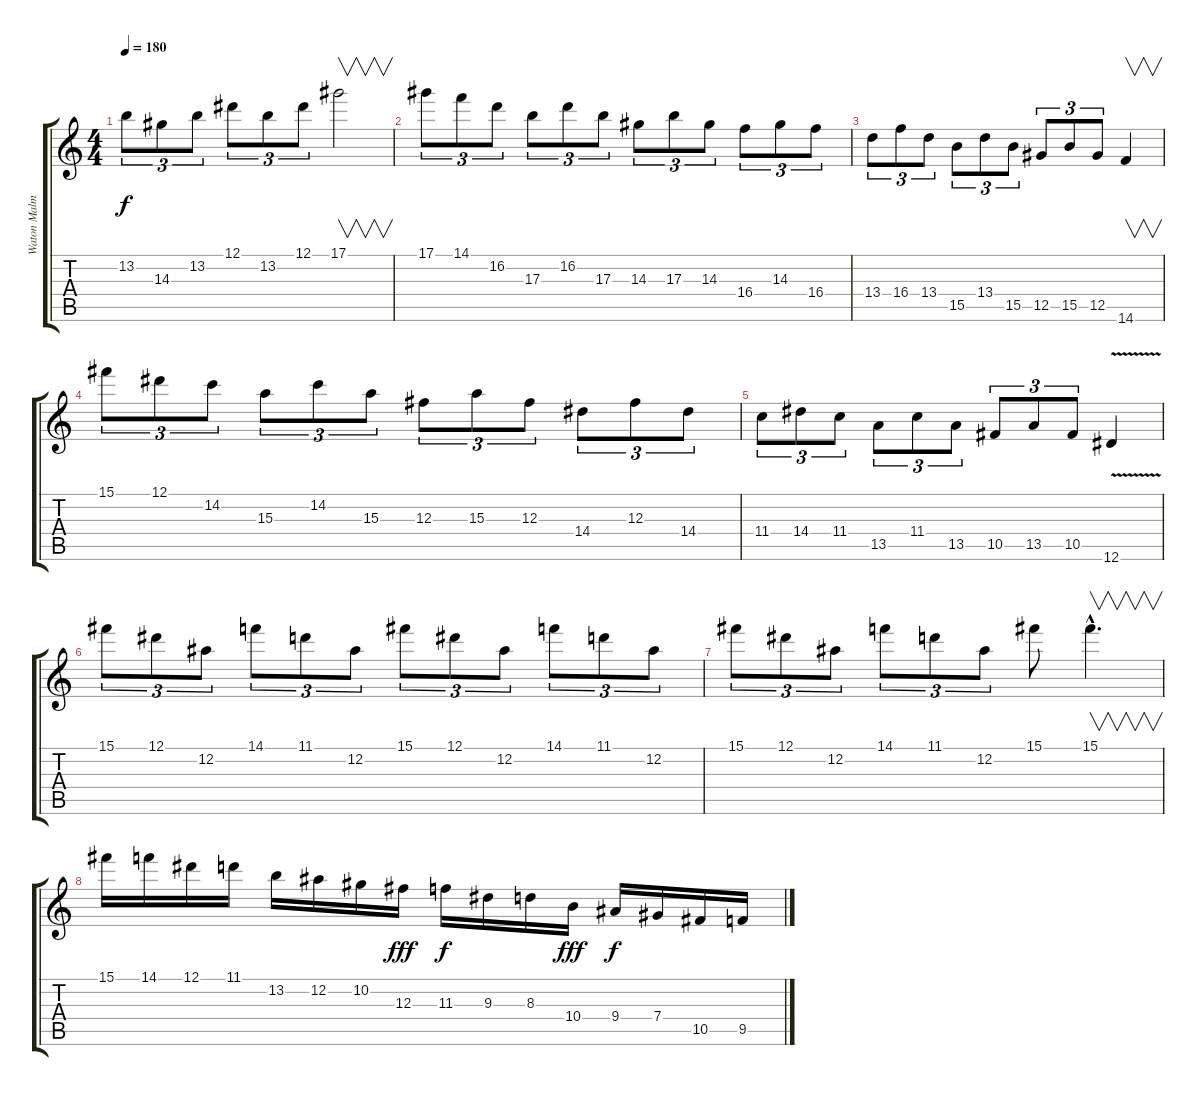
\track ("Waton Malmsteen" "Waton Malm") {instrument overdrivenguitar}
\staff {score tabs}
\tuning (Eb4 Bb3 Gb3 Db3 Ab2 Eb2) {hide}
\ts (4 4)
\tempo 180
\clef g2
\ks c
13.2.8{tu (3 2) dy f} 14.3.8{tu (3 2)} 13.2.8{tu (3 2)} 12.1.8{tu (3 2)} 13.2.8{tu (3 2)} 12.1.8{tu (3 2)} 17.1.2{v} |
17.1.8{tu (3 2)} 14.1.8{tu (3 2)} 16.2.8{tu (3 2)} 17.3.8{tu (3 2)} 16.2.8{tu (3 2)} 17.3.8{tu (3 2)} 14.3.8{tu (3 2)} 17.3.8{tu (3 2)} 14.3.8{tu (3 2)} 16.4.8{tu (3 2)} 14.3.8{tu (3 2)} 16.4.8{tu (3 2)} |
13.4.8{tu (3 2)} 16.4.8{tu (3 2)} 13.4.8{tu (3 2)} 15.5.8{tu (3 2)} 13.4.8{tu (3 2)} 15.5.8{tu (3 2)} 12.5.8{tu (3 2)} 15.5.8{tu (3 2)} 12.5.8{tu (3 2)} 14.6.4{v} |
15.1.8{tu (3 2)} 12.1.8{tu (3 2)} 14.2.8{tu (3 2)} 15.3.8{tu (3 2)} 14.2.8{tu (3 2)} 15.3.8{tu (3 2)} 12.3.8{tu (3 2)} 15.3.8{tu (3 2)} 12.3.8{tu (3 2)} 14.4.8{tu (3 2)} 12.3.8{tu (3 2)} 14.4.8{tu (3 2)} |
11.4.8{tu (3 2)} 14.4.8{tu (3 2)} 11.4.8{tu (3 2)} 13.5.8{tu (3 2)} 11.4.8{tu (3 2)} 13.5.8{tu (3 2)} 10.5.8{tu (3 2)} 13.5.8{tu (3 2)} 10.5.8{tu (3 2)} 12.6{v}.4 |
15.1.8{tu (3 2)} 12.1.8{tu (3 2)} 12.2.8{tu (3 2)} 14.1.8{tu (3 2)} 11.1.8{tu (3 2)} 12.2.8{tu (3 2)} 15.1.8{tu (3 2)} 12.1.8{tu (3 2)} 12.2.8{tu (3 2)} 14.1.8{tu (3 2)} 11.1.8{tu (3 2)} 12.2.8{tu (3 2)} |
15.1.8{tu (3 2)} 12.1.8{tu (3 2)} 12.2.8{tu (3 2)} 14.1.8{tu (3 2)} 11.1.8{tu (3 2)} 12.2.8{tu (3 2)} 15.1.8 15.1{hac}.4{v d} |
15.1.16 14.1.16 12.1.16 11.1.16 13.2.16 12.2.16 10.2.16 12.3.16{dy fff} 11.3.16{dy f} 9.3.16 8.3.16 10.4.16{dy fff} 9.4.16{dy f} 7.4.16 10.5.16 9.5.16
